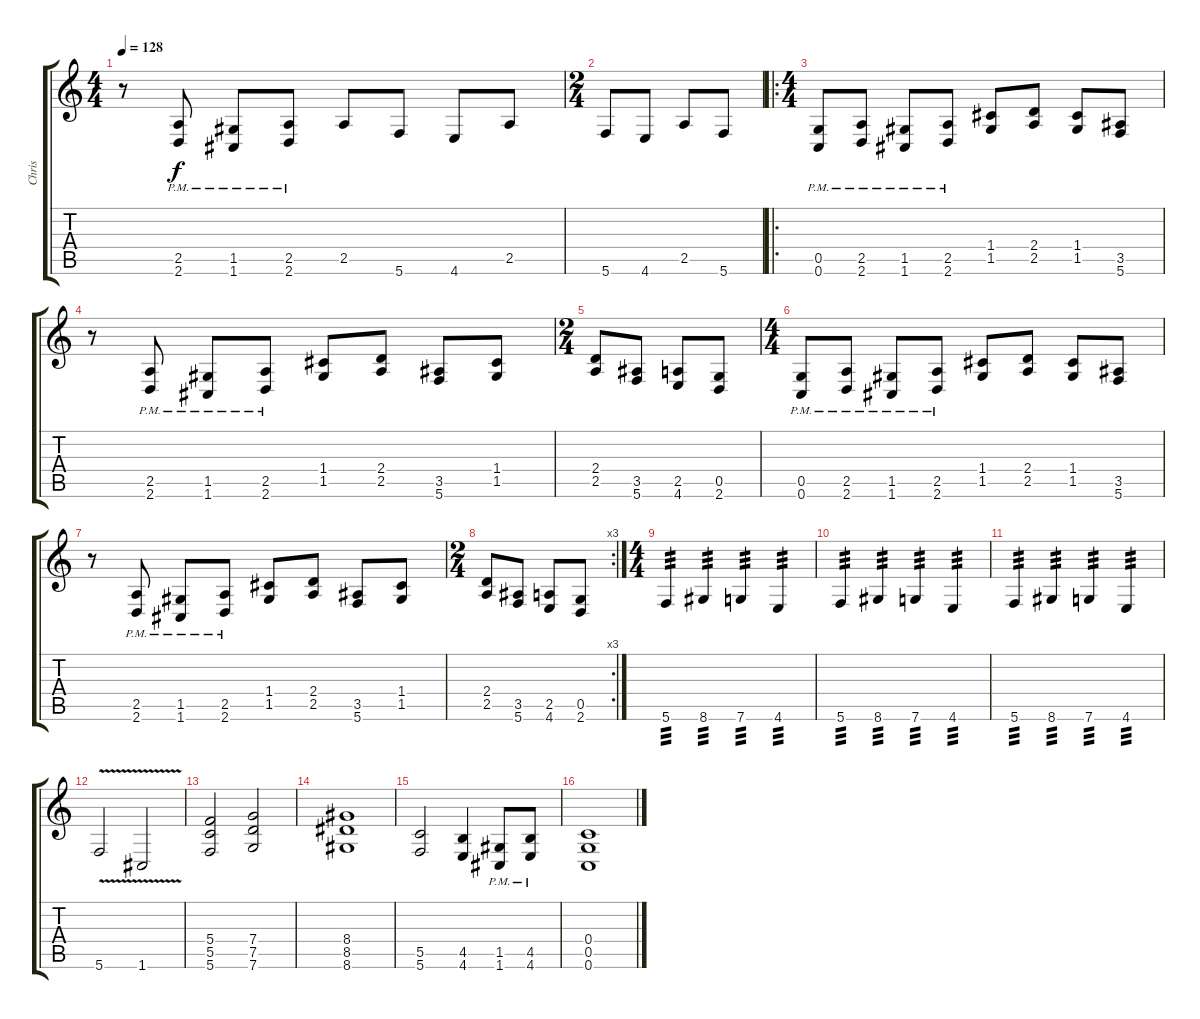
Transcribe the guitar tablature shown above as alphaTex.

\track ("Chris" "Chris") {instrument distortionguitar}
\staff {score tabs}
\tuning (D4 A3 F3 C3 G2 C2) {hide}
\ts (4 4)
\tempo 128
\clef g2
\ks c
r.8{dy f} (2.5{pm} 2.6{pm}).8 (1.5{pm} 1.6{pm}).8 (2.5{pm} 2.6{pm}).8 2.5.8 5.6.8 4.6.8 2.5.8 |
\ts (2 4)
5.6.8 4.6.8 2.5.8 5.6.8 |
\ro
\ts (4 4)
(0.5{pm} 0.6{pm}).8 (2.5{pm} 2.6{pm}).8 (1.5{pm} 1.6{pm}).8 (2.5{pm} 2.6{pm}).8 (1.4 1.5).8 (2.4 2.5).8 (1.4 1.5).8 (3.5 5.6).8 |
r.8 (2.5{pm} 2.6{pm}).8 (1.5{pm} 1.6{pm}).8 (2.5{pm} 2.6{pm}).8 (1.4 1.5).8 (2.4 2.5).8 (3.5 5.6).8 (1.4 1.5).8 |
\ts (2 4)
(2.4 2.5).8 (3.5 5.6).8 (2.5 4.6).8 (0.5 2.6).8 |
\ts (4 4)
(0.5{pm} 0.6{pm}).8 (2.5{pm} 2.6{pm}).8 (1.5{pm} 1.6{pm}).8 (2.5{pm} 2.6{pm}).8 (1.4 1.5).8 (2.4 2.5).8 (1.4 1.5).8 (3.5 5.6).8 |
r.8 (2.5{pm} 2.6{pm}).8 (1.5{pm} 1.6{pm}).8 (2.5{pm} 2.6{pm}).8 (1.4 1.5).8 (2.4 2.5).8 (3.5 5.6).8 (1.4 1.5).8 |
\rc 3
\ts (2 4)
(2.4 2.5).8 (3.5 5.6).8 (2.5 4.6).8 (0.5 2.6).8 |
\ts (4 4)
5.6.4{tp 3} 8.6.4{tp 3} 7.6.4{tp 3} 4.6.4{tp 3} |
5.6.4{tp 3} 8.6.4{tp 3} 7.6.4{tp 3} 4.6.4{tp 3} |
5.6.4{tp 3} 8.6.4{tp 3} 7.6.4{tp 3} 4.6.4{tp 3} |
5.6{v}.2 1.6{v}.2 |
(5.4 5.5 5.6).2 (7.4 7.5 7.6).2 |
(8.4 8.5 8.6).1 |
(5.5 5.6).2 (4.5 4.6).4 (1.5{pm} 1.6{pm}).8 (4.5{pm} 4.6{pm}).8 |
(0.4 0.5 0.6).1
